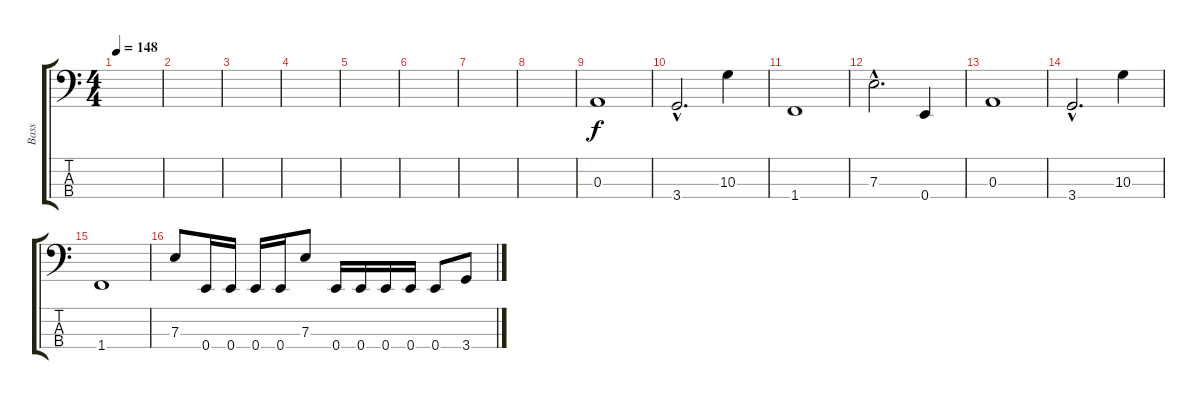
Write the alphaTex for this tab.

\track ("Bass" "Bass") {instrument electricbassfinger}
\staff {score tabs}
\tuning (G2 D2 A1 E1) {hide}
\ts (4 4)
\tempo 148
\clef f4
\ks c
|
|
|
|
|
|
|
|
0.3.1 |
3.4{hac}.2{d} 10.3.4 |
1.4.1 |
7.3{hac}.2{d} 0.4.4 |
0.3.1 |
3.4{hac}.2{d} 10.3.4 |
1.4.1 |
7.3.8 0.4.16 0.4.16 0.4.16 0.4.16 7.3.8 0.4.16 0.4.16 0.4.16 0.4.16 0.4.8 3.4.8
